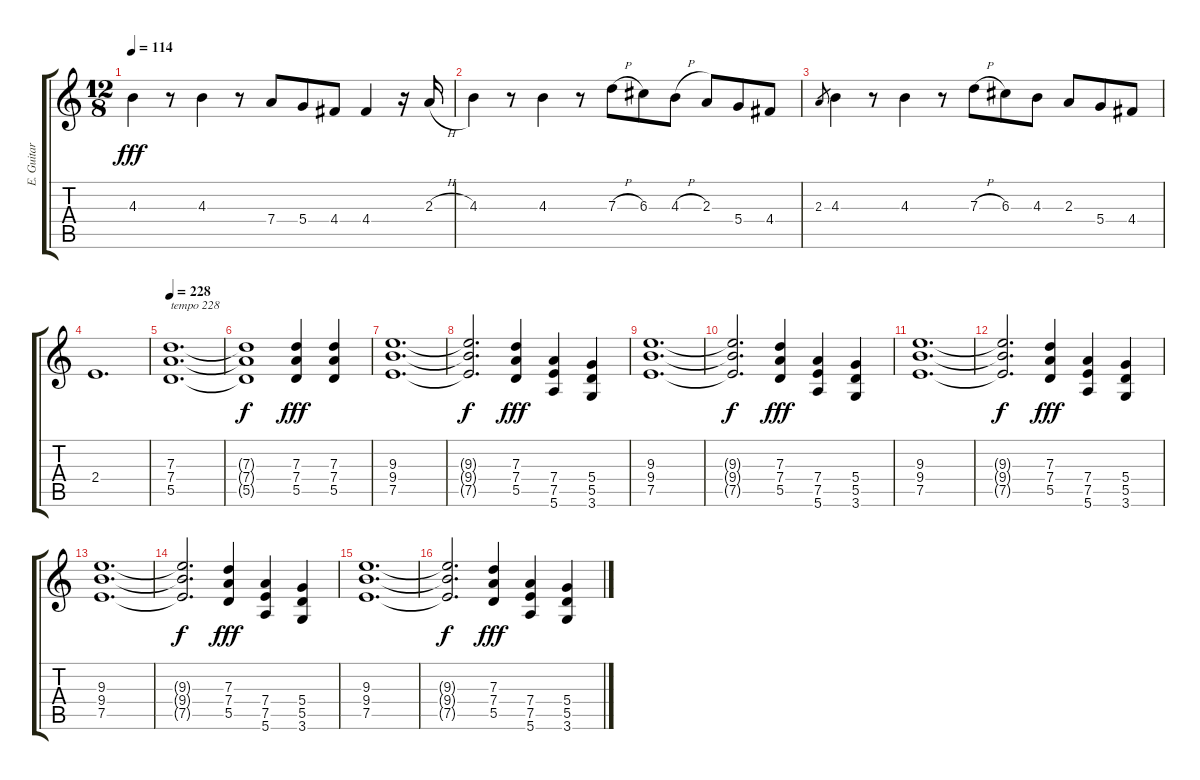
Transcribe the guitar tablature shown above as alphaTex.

\track ("E. Guitar 3" "E. Guitar ") {instrument distortionguitar}
\staff {score tabs}
\tuning (E4 B3 G3 D3 A2 E2) {hide}
\ts (12 8)
\tempo 114
\clef g2
\ks c
4.3.4{dy fff} r.8 4.3.4 r.8 7.4.8 5.4.8 4.4.8 4.4.4 r.16 2.3{h}.16 |
4.3.4 r.8 4.3.4 r.8 7.3{h}.8 6.3.8 4.3{h}.8 2.3.8 5.4.8 4.4.8 |
2.3.8{gr} 4.3.4 r.8 4.3.4 r.8 7.3{h}.8 6.3.8 4.3.8 2.3.8 5.4.8 4.4.8 |
2.4.1{d} |
\tempo 228
(7.3 7.4 5.5).1{d txt "tempo 228"} |
(7.3{t} 7.4{t} 5.5{t}).1{dy f} (7.3 7.4 5.5).4{dy fff} (7.3 7.4 5.5).4 |
(9.3 9.4 7.5).1{d} |
(9.3{t} 9.4{t} 7.5{t}).2{d dy f} (7.3 7.4 5.5).4{dy fff} (7.4 7.5 5.6).4 (5.4 5.5 3.6).4 |
(9.3 9.4 7.5).1{d} |
(9.3{t} 9.4{t} 7.5{t}).2{d dy f} (7.3 7.4 5.5).4{dy fff} (7.4 7.5 5.6).4 (5.4 5.5 3.6).4 |
(9.3 9.4 7.5).1{d} |
(9.3{t} 9.4{t} 7.5{t}).2{d dy f} (7.3 7.4 5.5).4{dy fff} (7.4 7.5 5.6).4 (5.4 5.5 3.6).4 |
(9.3 9.4 7.5).1{d} |
(9.3{t} 9.4{t} 7.5{t}).2{d dy f} (7.3 7.4 5.5).4{dy fff} (7.4 7.5 5.6).4 (5.4 5.5 3.6).4 |
(9.3 9.4 7.5).1{d} |
(9.3{t} 9.4{t} 7.5{t}).2{d dy f} (7.3 7.4 5.5).4{dy fff} (7.4 7.5 5.6).4 (5.4 5.5 3.6).4
